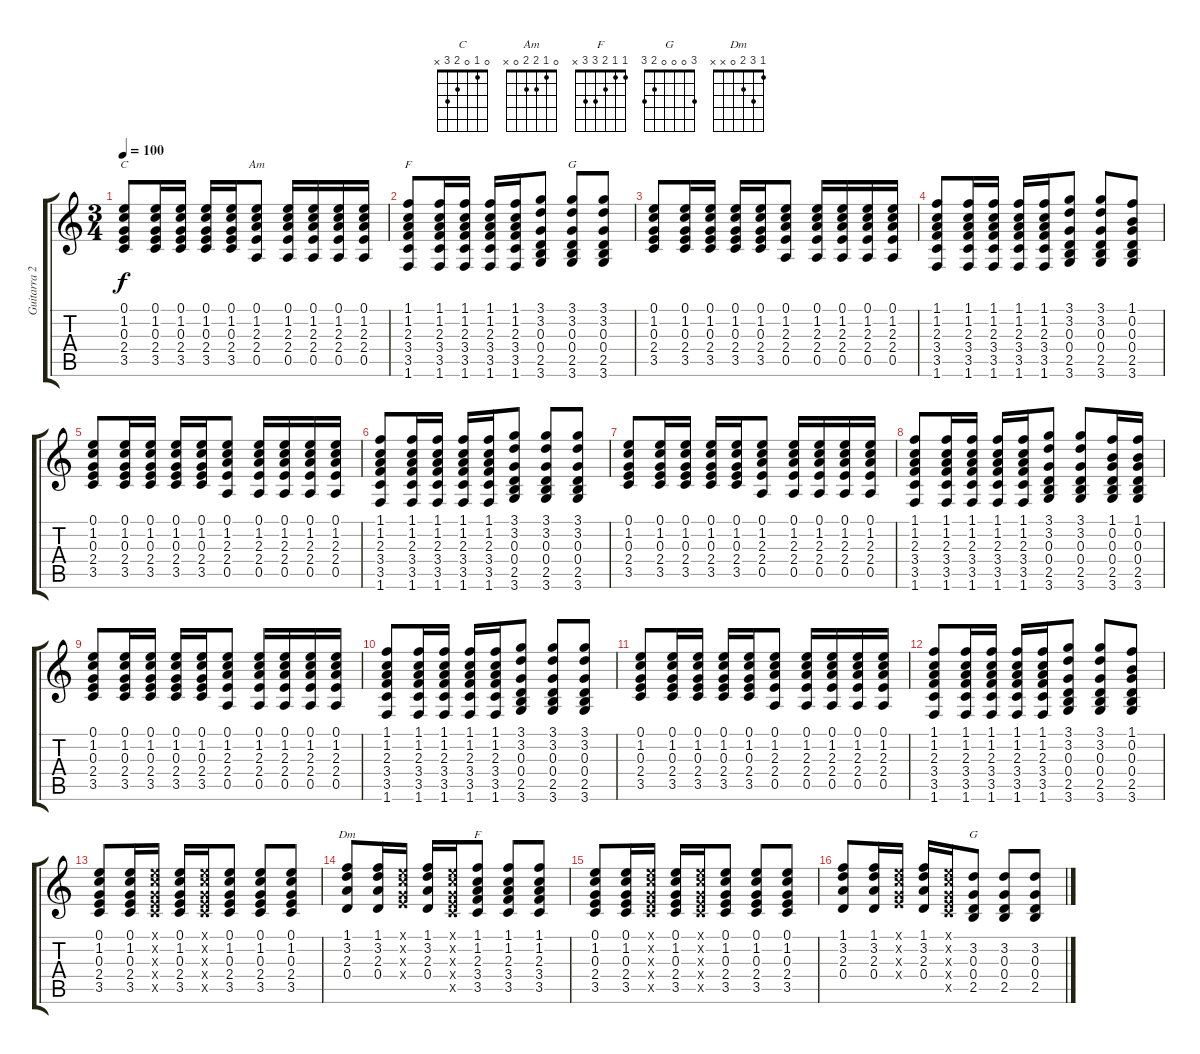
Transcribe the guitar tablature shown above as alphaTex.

\track ("Guitarra 2" "Guitarra 2") {instrument acousticguitarsteel}
\staff {score tabs}
\tuning (E4 B3 G3 D3 A2 E2) {hide}
\chord ("C" 0 1 0 2 3 x)
\chord ("Am" 0 1 2 2 0 x)
\chord ("F" 1 1 2 3 3 1)
\chord ("G" 3 3 0 0 2 3)
\chord ("Dm" 1 3 2 0 x x)
\chord ("F" 1 1 2 3 3 x)
\chord ("G" 3 0 0 0 2 3)
\ts (3 4)
\tempo 100
\clef g2
\ks c
(0.1 1.2 0.3 2.4 3.5).8{ch "C" dy f instrument acousticguitarsteel} (0.1 1.2 0.3 2.4 3.5).16 (0.1 1.2 0.3 2.4 3.5).16 (0.1 1.2 0.3 2.4 3.5).16 (0.1 1.2 0.3 2.4 3.5).16 (0.1 1.2 2.3 2.4 0.5).8{ch "Am"} (0.1 1.2 2.3 2.4 0.5).16 (0.1 1.2 2.3 2.4 0.5).16 (0.1 1.2 2.3 2.4 0.5).16 (0.1 1.2 2.3 2.4 0.5).16 |
(1.1 1.2 2.3 3.4 3.5 1.6).8{ch "F"} (1.1 1.2 2.3 3.4 3.5 1.6).16 (1.1 1.2 2.3 3.4 3.5 1.6).16 (1.1 1.2 2.3 3.4 3.5 1.6).16 (1.1 1.2 2.3 3.4 3.5 1.6).16 (3.1 3.2 0.3 0.4 2.5 3.6).8 (3.1 3.2 0.3 0.4 2.5 3.6).8{ch "G"} (3.1 3.2 0.3 0.4 2.5 3.6).8 |
(0.1 1.2 0.3 2.4 3.5).8 (0.1 1.2 0.3 2.4 3.5).16 (0.1 1.2 0.3 2.4 3.5).16 (0.1 1.2 0.3 2.4 3.5).16 (0.1 1.2 0.3 2.4 3.5).16 (0.1 1.2 2.3 2.4 0.5).8 (0.1 1.2 2.3 2.4 0.5).16 (0.1 1.2 2.3 2.4 0.5).16 (0.1 1.2 2.3 2.4 0.5).16 (0.1 1.2 2.3 2.4 0.5).16 |
(1.1 1.2 2.3 3.4 3.5 1.6).8 (1.1 1.2 2.3 3.4 3.5 1.6).16 (1.1 1.2 2.3 3.4 3.5 1.6).16 (1.1 1.2 2.3 3.4 3.5 1.6).16 (1.1 1.2 2.3 3.4 3.5 1.6).16 (3.1 3.2 0.3 0.4 2.5 3.6).8 (3.1 3.2 0.3 0.4 2.5 3.6).8 (1.1 0.2 0.3 0.4 2.5 3.6).8 |
(0.1 1.2 0.3 2.4 3.5).8 (0.1 1.2 0.3 2.4 3.5).16 (0.1 1.2 0.3 2.4 3.5).16 (0.1 1.2 0.3 2.4 3.5).16 (0.1 1.2 0.3 2.4 3.5).16 (0.1 1.2 2.3 2.4 0.5).8 (0.1 1.2 2.3 2.4 0.5).16 (0.1 1.2 2.3 2.4 0.5).16 (0.1 1.2 2.3 2.4 0.5).16 (0.1 1.2 2.3 2.4 0.5).16 |
(1.1 1.2 2.3 3.4 3.5 1.6).8 (1.1 1.2 2.3 3.4 3.5 1.6).16 (1.1 1.2 2.3 3.4 3.5 1.6).16 (1.1 1.2 2.3 3.4 3.5 1.6).16 (1.1 1.2 2.3 3.4 3.5 1.6).16 (3.1 3.2 0.3 0.4 2.5 3.6).8 (3.1 3.2 0.3 0.4 2.5 3.6).8 (3.1 3.2 0.3 0.4 2.5 3.6).8 |
(0.1 1.2 0.3 2.4 3.5).8 (0.1 1.2 0.3 2.4 3.5).16 (0.1 1.2 0.3 2.4 3.5).16 (0.1 1.2 0.3 2.4 3.5).16 (0.1 1.2 0.3 2.4 3.5).16 (0.1 1.2 2.3 2.4 0.5).8 (0.1 1.2 2.3 2.4 0.5).16 (0.1 1.2 2.3 2.4 0.5).16 (0.1 1.2 2.3 2.4 0.5).16 (0.1 1.2 2.3 2.4 0.5).16 |
(1.1 1.2 2.3 3.4 3.5 1.6).8 (1.1 1.2 2.3 3.4 3.5 1.6).16 (1.1 1.2 2.3 3.4 3.5 1.6).16 (1.1 1.2 2.3 3.4 3.5 1.6).16 (1.1 1.2 2.3 3.4 3.5 1.6).16 (3.1 3.2 0.3 0.4 2.5 3.6).8 (3.1 3.2 0.3 0.4 2.5 3.6).8 (1.1 0.2 0.3 0.4 2.5 3.6).16 (1.1 0.2 0.3 0.4 2.5 3.6).16 |
(0.1 1.2 0.3 2.4 3.5).8 (0.1 1.2 0.3 2.4 3.5).16 (0.1 1.2 0.3 2.4 3.5).16 (0.1 1.2 0.3 2.4 3.5).16 (0.1 1.2 0.3 2.4 3.5).16 (0.1 1.2 2.3 2.4 0.5).8 (0.1 1.2 2.3 2.4 0.5).16 (0.1 1.2 2.3 2.4 0.5).16 (0.1 1.2 2.3 2.4 0.5).16 (0.1 1.2 2.3 2.4 0.5).16 |
(1.1 1.2 2.3 3.4 3.5 1.6).8 (1.1 1.2 2.3 3.4 3.5 1.6).16 (1.1 1.2 2.3 3.4 3.5 1.6).16 (1.1 1.2 2.3 3.4 3.5 1.6).16 (1.1 1.2 2.3 3.4 3.5 1.6).16 (3.1 3.2 0.3 0.4 2.5 3.6).8 (3.1 3.2 0.3 0.4 2.5 3.6).8 (3.1 3.2 0.3 0.4 2.5 3.6).8 |
(0.1 1.2 0.3 2.4 3.5).8 (0.1 1.2 0.3 2.4 3.5).16 (0.1 1.2 0.3 2.4 3.5).16 (0.1 1.2 0.3 2.4 3.5).16 (0.1 1.2 0.3 2.4 3.5).16 (0.1 1.2 2.3 2.4 0.5).8 (0.1 1.2 2.3 2.4 0.5).16 (0.1 1.2 2.3 2.4 0.5).16 (0.1 1.2 2.3 2.4 0.5).16 (0.1 1.2 2.3 2.4 0.5).16 |
(1.1 1.2 2.3 3.4 3.5 1.6).8 (1.1 1.2 2.3 3.4 3.5 1.6).16 (1.1 1.2 2.3 3.4 3.5 1.6).16 (1.1 1.2 2.3 3.4 3.5 1.6).16 (1.1 1.2 2.3 3.4 3.5 1.6).16 (3.1 3.2 0.3 0.4 2.5 3.6).8 (3.1 3.2 0.3 0.4 2.5 3.6).8 (1.1 0.2 0.3 0.4 2.5 3.6).8 |
(0.1 1.2 0.3 2.4 3.5).8 (0.1 1.2 0.3 2.4 3.5).16 (0.1{x} 1.2{x} 0.3{x} 2.4{x} 3.5{x}).16 (0.1 1.2 0.3 2.4 3.5).16 (0.1{x} 1.2{x} 0.3{x} 2.4{x} 3.5{x}).16 (0.1 1.2 0.3 2.4 3.5).8 (0.1 1.2 0.3 2.4 3.5).8 (0.1 1.2 0.3 2.4 3.5).8 |
(1.1 3.2 2.3 0.4).8{ch "Dm"} (1.1 3.2 2.3 0.4).16 (0.1{x} 1.2{x} 0.3{x} 2.4{x}).16 (1.1 3.2 2.3 0.4).16 (0.1{x} 1.2{x} 0.3{x} 2.4{x} 3.5{x}).16 (1.1 1.2 2.3 3.4 3.5).8{ch "F"} (1.1 1.2 2.3 3.4 3.5).8 (1.1 1.2 2.3 3.4 3.5).8 |
(0.1 1.2 0.3 2.4 3.5).8 (0.1 1.2 0.3 2.4 3.5).16 (0.1{x} 1.2{x} 0.3{x} 2.4{x} 3.5{x}).16 (0.1 1.2 0.3 2.4 3.5).16 (0.1{x} 1.2{x} 0.3{x} 2.4{x} 3.5{x}).16 (0.1 1.2 0.3 2.4 3.5).8 (0.1 1.2 0.3 2.4 3.5).8 (0.1 1.2 0.3 2.4 3.5).8 |
(1.1 3.2 2.3 0.4).8 (1.1 3.2 2.3 0.4).16 (0.1{x} 1.2{x} 0.3{x} 2.4{x}).16 (1.1 3.2 2.3 0.4).16 (0.1{x} 1.2{x} 0.3{x} 2.4{x} 3.5{x}).16 (3.2 0.3 0.4 2.5).8{ch "G"} (3.2 0.3 0.4 2.5).8 (3.2 0.3 0.4 2.5).8
